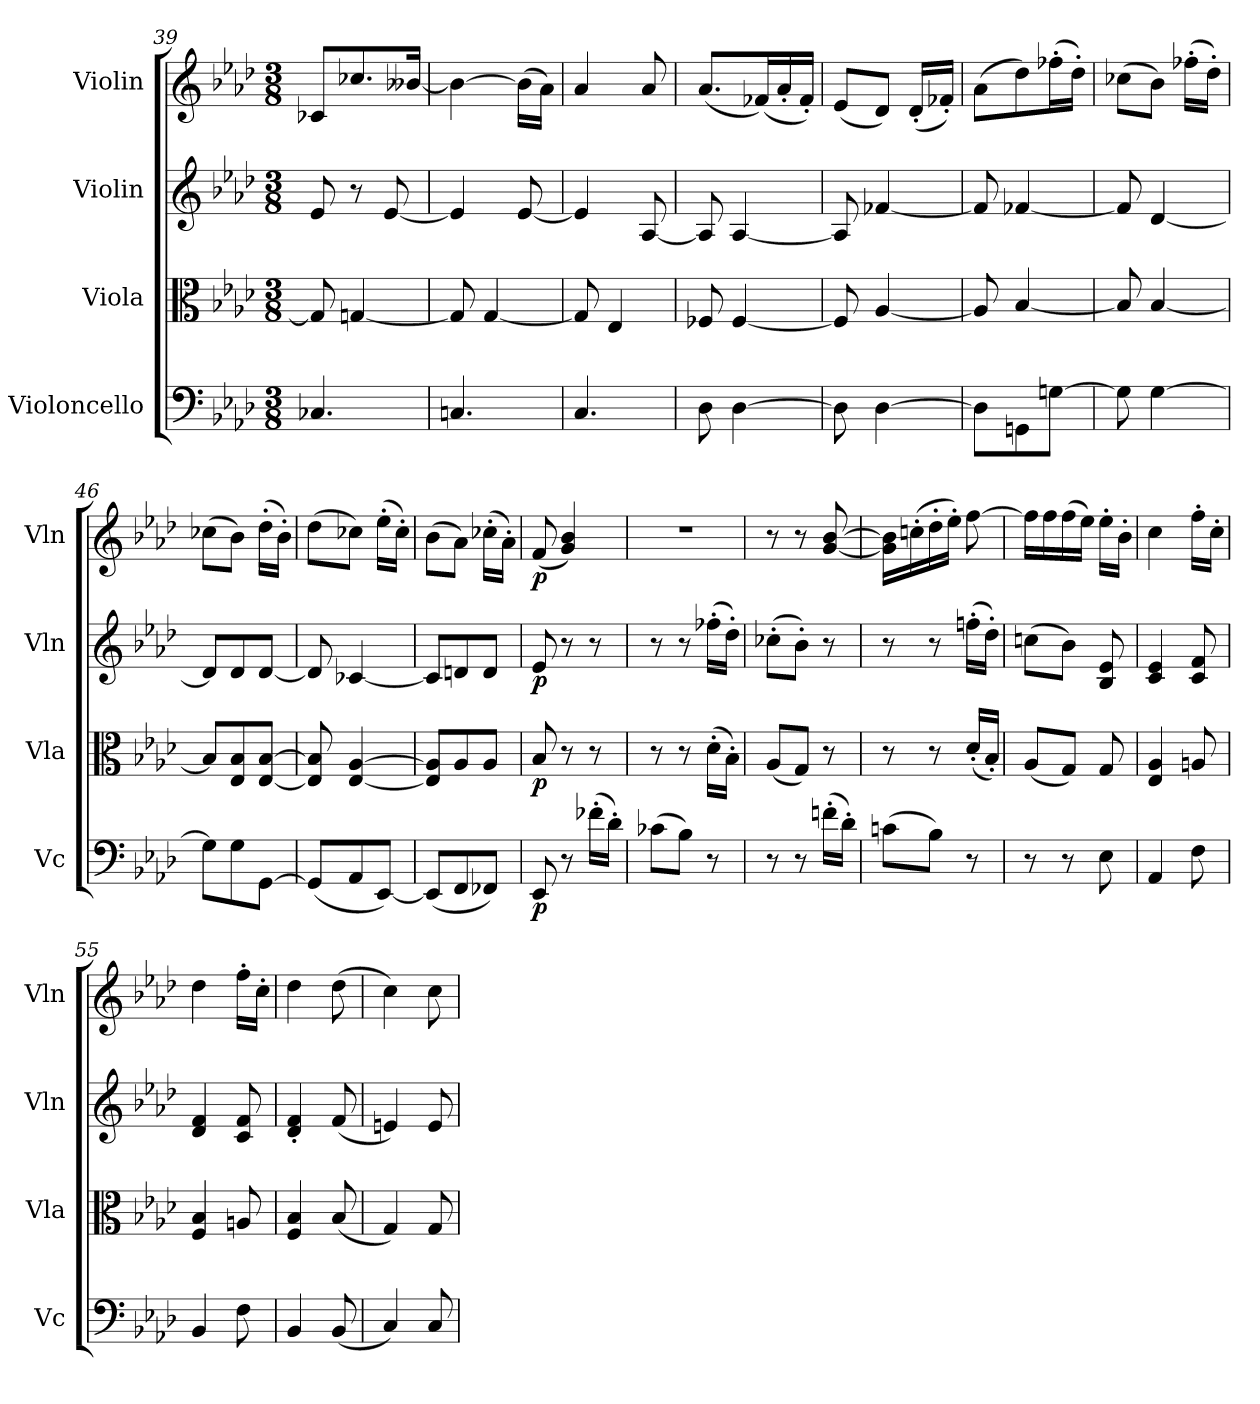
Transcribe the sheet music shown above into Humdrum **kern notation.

**kern	**dynam	**kern	**dynam	**kern	**dynam	**kern	**dynam
*part4	*part4	*part3	*part3	*part2	*part2	*part1	*part1
*staff4	*staff4	*staff3	*staff3	*staff2	*staff2	*staff1	*staff1
*I"Violoncello	*	*I"Viola	*	*I"Violin	*	*I"Violin	*
*I'Vc	*	*I'Vla	*	*I'Vln	*	*I'Vln	*
*clefF4	*	*clefC3	*	*clefG2	*	*clefG2	*
*k[b-e-a-d-]	*	*k[b-e-a-d-]	*	*k[b-e-a-d-]	*	*k[b-e-a-d-]	*
*A-:	*	*A-:	*	*A-:	*	*A-:	*
*M3/8	*	*M3/8	*	*M3/8	*	*M3/8	*
=39	=39	=39	=39	=39	=39	=39	=39
4.C-X/	.	8G-/]	.	8e-/	.	8c-X/L	.
.	.	[4Gn/	.	8r	.	8.cc-X/	.
.	.	.	.	[8e-/	.	.	.
.	.	.	.	.	.	[16b--X/Jk	.
=40	=40	=40	=40	=40	=40	=40	=40
4.Cn/	.	8G/]	.	4e-/]	.	4b--\_	.
.	.	[4G/	.	.	.	.	.
.	.	.	.	[8e-/	.	(16b--\LL]	.
.	.	.	.	.	.	16a-\JJ)	.
=41	=41	=41	=41	=41	=41	=41	=41
4.C/	.	8G/]	.	4e-/]	.	4a-/	.
.	.	4E-/	.	.	.	.	.
.	.	.	.	[8A-/	.	8a-/	.
=42	=42	=42	=42	=42	=42	=42	=42
8D-\	.	8F-X/	.	8A-/]	.	(8.a-/L	.
[4D-\	.	[4F-/	.	[4A-/	.	.	.
.	.	.	.	.	.	(16f-X/L)	.
.	.	.	.	.	.	16a-'/	.
.	.	.	.	.	.	16f-'/JJ)	.
=43	=43	=43	=43	=43	=43	=43	=43
8D-\]	.	8F-/]	.	8A-/]	.	(8e-/L	.
[4D-\	.	[4A-/	.	[4f-X/	.	8d-/J)	.
.	.	.	.	.	.	(16d-'/LL	.
.	.	.	.	.	.	16f-X'/JJ)	.
=44	=44	=44	=44	=44	=44	=44	=44
8D-\L]	.	8A-/]	.	8f-/]	.	(8a-\L	.
8GGn\	.	[4B-/	.	[4f-X/	.	8dd-\)	.
[8Gn\J	.	.	.	.	.	(16ff-X'\L	.
.	.	.	.	.	.	16dd-'\JJ)	.
=45	=45	=45	=45	=45	=45	=45	=45
8G\]	.	8B-/]	.	8f-/]	.	(8cc-X\L	.
[4G\	.	[4B-/	.	[4d-/	.	8b-\J)	.
.	.	.	.	.	.	(16ff-X'\LL	.
.	.	.	.	.	.	16dd-'\JJ)	.
=46	=46	=46	=46	=46	=46	=46	=46
8G\L]	.	8B-/L]	.	8d-/L]	.	(8cc-X\L	.
8G\	.	8E-/ 8B-/	.	8d-/	.	8b-\J)	.
[8GG\J	.	[8E-/ [8B-/J	.	[8d-/J	.	(16dd-'\LL	.
.	.	.	.	.	.	16b-'\JJ)	.
=47	=47	=47	=47	=47	=47	=47	=47
(8GG/L]	.	8E-]/ 8B-]/	.	8d-/]	.	(8dd-\L	.
8AA-/	.	[4E-/ [4A-/	.	[4c-X/	.	8cc-X\J)	.
[8EE-/J)	.	.	.	.	.	(16ee-'\LL	.
.	.	.	.	.	.	16cc-'\JJ)	.
=48	=48	=48	=48	=48	=48	=48	=48
(8EE-/L]	.	8E-]/ 8A-]/L	.	8c-/L]	.	(8b-\L	.
8FF/	.	8A-/	.	8dn/	.	8a-\J)	.
8FF-X/J)	.	8A-/J	.	8d/J	.	(16cc-X'\LL	.
.	.	.	.	.	.	16a-'\JJ)	.
=49	=49	=49	=49	=49	=49	=49	=49
8EE-/	p	8B-/	p	8e-/	p	(8f/	p
8r	.	8r	.	8r	.	4g/ 4b-/)	.
(16f-X'\LL	.	8r	.	8r	.	.	.
16d-'\JJ)	.	.	.	.	.	.	.
=50	=50	=50	=50	=50	=50	=50	=50
(8c-X\L	.	8r	.	8r	.	4.r	.
8B-\J)	.	8r	.	8r	.	.	.
8r	.	(16d-'\LL	.	(16ff-X'\LL	.	.	.
.	.	16B-'\JJ)	.	16dd-'\JJ)	.	.	.
=51	=51	=51	=51	=51	=51	=51	=51
8r	.	(8A-/L	.	(8cc-X'\L	.	8r	.
8r	.	8G/J)	.	8b-'\J)	.	8r	.
(16fn'\LL	.	8r	.	8r	.	[8g/ [8b-/	.
16d-'\JJ)	.	.	.	.	.	.	.
=52	=52	=52	=52	=52	=52	=52	=52
(8cn\L	.	8r	.	8r	.	16g]\ 16b-]\LL	.
.	.	.	.	.	.	(16ccn'\	.
8B-\J)	.	8r	.	8r	.	16dd-'\	.
.	.	.	.	.	.	16ee-'\JJ)	.
8r	.	(16d-'/LL	.	(16ffn'\LL	.	[8ff\	.
.	.	16B-'/JJ)	.	16dd-'\JJ)	.	.	.
=53	=53	=53	=53	=53	=53	=53	=53
8r	.	(8A-/L	.	(8ccn\L	.	16ff\LL]	.
.	.	.	.	.	.	16ff\	.
8r	.	8G/J)	.	8b-\J)	.	(16ff\	.
.	.	.	.	.	.	16ee-\JJ)	.
8E-\	.	8G/	.	8B-/ 8e-/	.	16ee-'\LL	.
.	.	.	.	.	.	16b-'\JJ	.
=54	=54	=54	=54	=54	=54	=54	=54
4AA-/	.	4E-/ 4A-/	.	4c/ 4e-/	.	4cc\	.
8F\	.	8An/	.	8c/ 8f/	.	16ff'\LL	.
.	.	.	.	.	.	16cc'\JJ	.
=55	=55	=55	=55	=55	=55	=55	=55
4BB-/	.	4F/ 4B-/	.	4d-/ 4f/	.	4dd-\	.
8F\	.	8An/	.	8c/ 8f/	.	16ff'\LL	.
.	.	.	.	.	.	16cc'\JJ	.
=56	=56	=56	=56	=56	=56	=56	=56
4BB-/	.	4F/ 4B-/	.	4d-'/ 4f'/	.	4dd-\	.
(8BB-/	.	(8B-/	.	(8f/	.	(8dd-\	.
=57	=57	=57	=57	=57	=57	=57	=57
4C/)	.	4G/)	.	4en/)	.	4cc\)	.
8C/	.	8G/	.	8e/	.	8cc\	.
=	=	=	=	=	=	=	=
*-	*-	*-	*-	*-	*-	*-	*-
